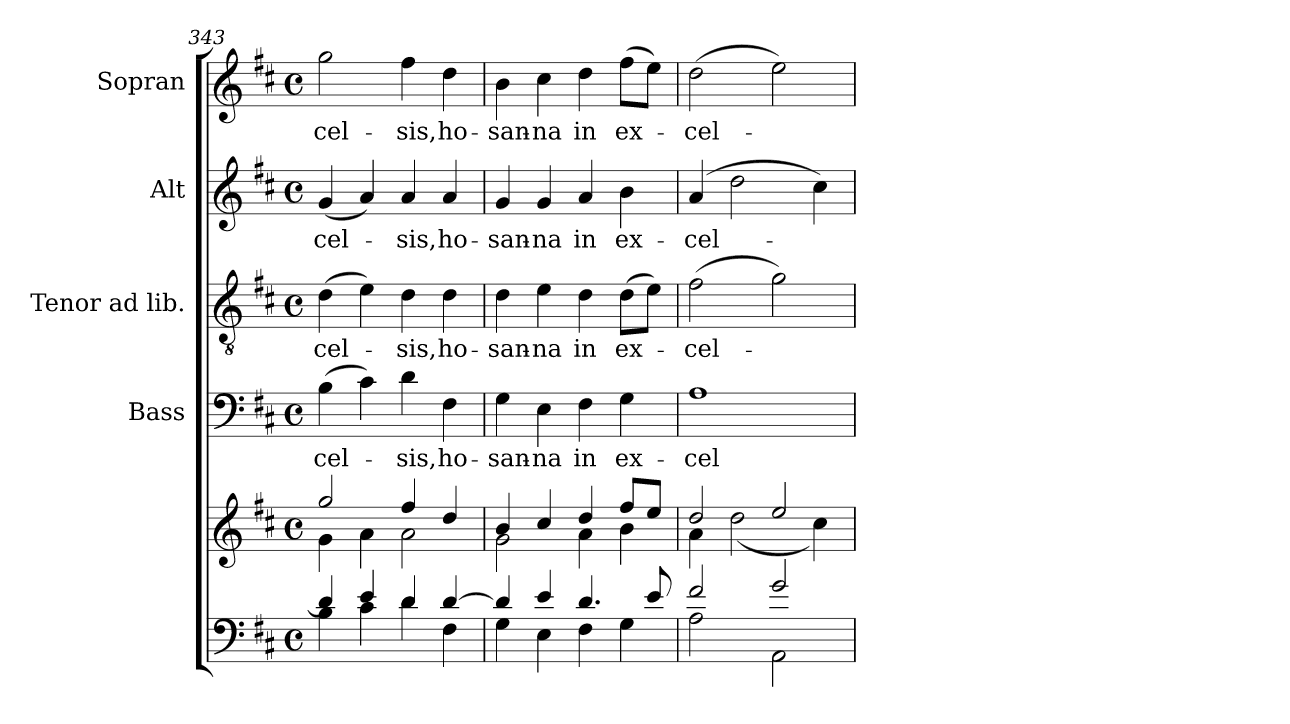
**kern	**kern	**kern	**text	**kern	**text	**kern	**text	**kern	**text
*part5	*part5	*part4	*part4	*part3	*part3	*part2	*part2	*part1	*part1
*staff6	*staff5	*staff4	*staff4	*staff3	*staff3	*staff2	*staff2	*staff1	*staff1
*	*	*I"Bass	*	*I"Tenor ad lib.	*	*I"Alt	*	*I"Sopran	*
*	*	*I'B.	*	*I'T.	*	*I'A.	*	*I'S.	*
*clefF4	*clefG2	*clefF4	*	*clefGv2	*	*clefG2	*	*clefG2	*
*k[f#c#]	*k[f#c#]	*k[f#c#]	*	*k[f#c#]	*	*k[f#c#]	*	*k[f#c#]	*
*D:	*D:	*D:	*	*D:	*	*D:	*	*D:	*
*M4/4	*M4/4	*M4/4	*	*M4/4	*	*M4/4	*	*M4/4	*
*met(c)	*met(c)	*met(c)	*	*met(c)	*	*met(c)	*	*met(c)	*
=343	=343	=343	=343	=343	=343	=343	=343	=343	=343
*^	*^	*	*	*	*	*	*	*	*
!	!	!	!	!	!LO:LY:b	!	!LO:LY:b	!	!LO:LY:b	!	!LO:LY:b
4d/]	4B\	2gg/	4g\	(>4B\	-cel-	(>4d\	-cel-	(<4g/	-cel-	2gg\	-cel-
4e/	4c#\	.	4a\	4c#\)	.	4e\)	.	4a/)	.	.	.
!	!	!	!	!	!LO:LY:b	!	!LO:LY:b	!	!LO:LY:b	!	!LO:LY:b
4d/	4d\	4ff#/	2a\	4d\	-sis,	4d\	-sis,	4a/	-sis,	4ff#\	-sis,
!	!	!	!	!	!LO:LY:b	!	!LO:LY:b	!	!LO:LY:b	!	!LO:LY:b
[>4d/	4F#\	4dd/	.	4F#\	ho-	4d\	ho-	4a/	ho-	4dd\	ho-
!!LO:PB:g=z
=344	=344	=344	=344	=344	=344	=344	=344	=344	=344	=344	=344
!	!	!	!	!	!LO:LY:b	!	!LO:LY:b	!	!LO:LY:b	!	!LO:LY:b
4d/]	4G\	4b/	2g\	4G\	-san-	4d\	-san-	4g/	-san-	4b\	-san-
!	!	!	!	!	!LO:LY:b	!	!LO:LY:b	!	!LO:LY:b	!	!LO:LY:b
4e/	4E\	4cc#/	.	4E\	-na	4e\	-na	4g/	-na	4cc#\	-na
!	!	!	!	!	!LO:LY:b	!	!LO:LY:b	!	!LO:LY:b	!	!LO:LY:b
4.d/	4F#\	4dd/	4a\	4F#\	in	4d\	in	4a/	in	4dd\	in
!	!	!	!	!	!LO:LY:b	!	!LO:LY:b	!	!LO:LY:b	!	!LO:LY:b
.	4G\	8ff#/L	4b\	4G\	ex-	(>8d\L	ex-	4b\	ex-	(>8ff#\L	ex-
8e/	.	8ee/J	.	.	.	8e\J)	.	.	.	8ee\J)	.
=345	=345	=345	=345	=345	=345	=345	=345	=345	=345	=345	=345
!	!	!	!	!	!LO:LY:b	!	!LO:LY:b	!	!LO:LY:b	!	!LO:LY:b
2f#/	2A\	2dd/	4a\	1A	-cel-	(>2f#\	-cel-	(4a/	-cel-	(>2dd\	-cel-
.	.	.	(<2dd\	.	.	.	.	2dd\	.	.	.
2g/	2AA\	2ee/	.	.	.	2g\)	.	.	.	2ee\)	.
.	.	.	4cc#\)	.	.	.	.	4cc#\)	.	.	.
*v	*v	*	*	*	*	*	*	*	*	*	*
*	*v	*v	*	*	*	*	*	*	*	*
=	=	=	=	=	=	=	=	=	=
*-	*-	*-	*-	*-	*-	*-	*-	*-	*-
